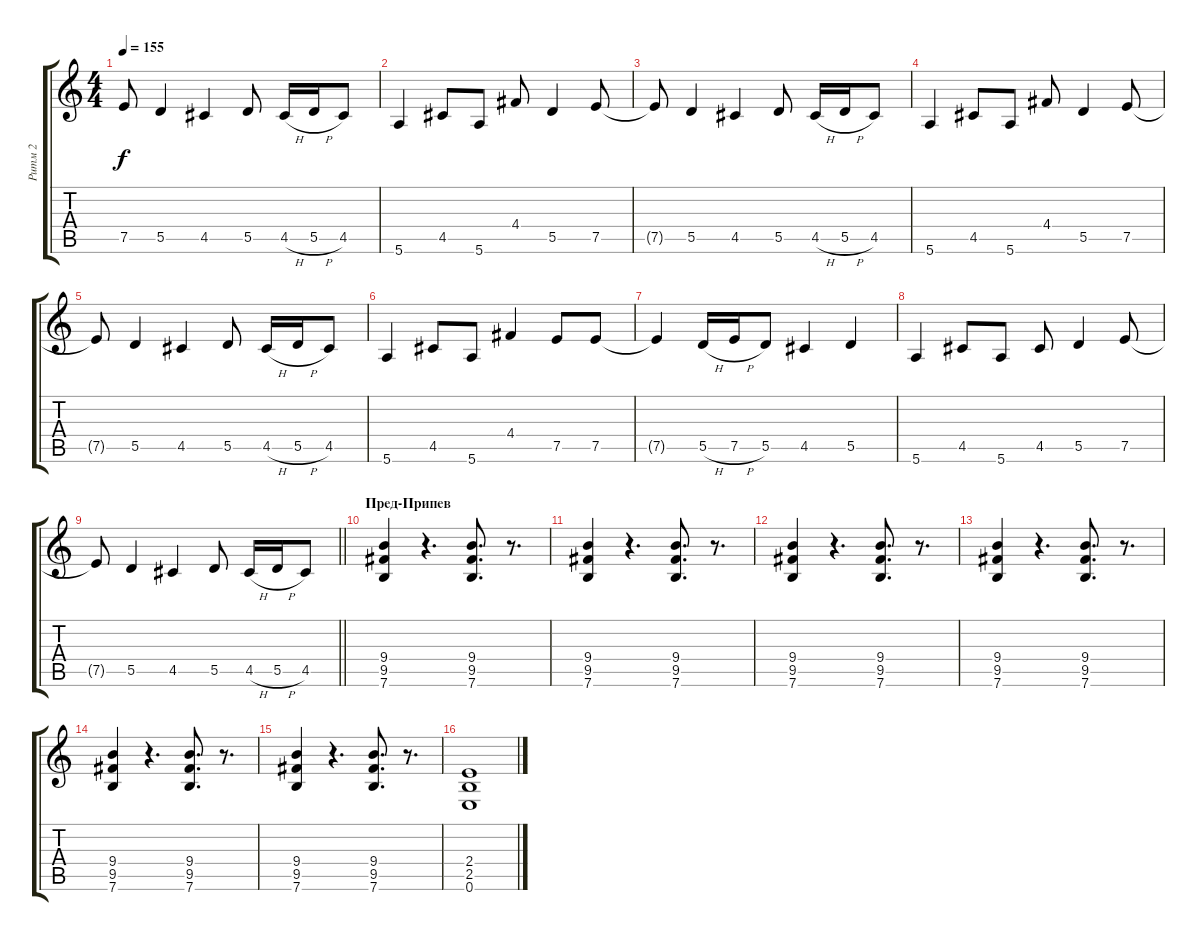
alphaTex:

\track ("Ритм 2" "Ритм 2") {instrument distortionguitar}
\staff {score tabs}
\tuning (E4 B3 G3 D3 A2 E2) {hide}
\ts (4 4)
\tempo 155
\clef g2
\ks c
7.5{t}.8{dy f} 5.5.4 4.5.4 5.5.8 4.5{h}.16 5.5{h}.16 4.5.8 |
5.6.4 4.5.8 5.6.8 4.4.8 5.5.4 7.5.8 |
7.5{t}.8 5.5.4 4.5.4 5.5.8 4.5{h}.16 5.5{h}.16 4.5.8 |
5.6.4 4.5.8 5.6.8 4.4.8 5.5.4 7.5.8 |
7.5{t}.8 5.5.4 4.5.4 5.5.8 4.5{h}.16 5.5{h}.16 4.5.8 |
5.6.4 4.5.8 5.6.8 4.4.4 7.5.8 7.5.8 |
7.5{t}.4 5.5{h}.16 7.5{h}.16 5.5.8 4.5.4 5.5.4 |
5.6.4 4.5.8 5.6.8 4.5.8 5.5.4 7.5.8 |
\barLineRight lightlight
7.5{t}.8 5.5.4 4.5.4 5.5.8 4.5{h}.16 5.5{h}.16 4.5.8 |
\section ("" "Пред-Припев")
(9.4 9.5 7.6).4 r.4{d} (9.4 9.5 7.6).8{d} r.8{d} |
(9.4 9.5 7.6).4 r.4{d} (9.4 9.5 7.6).8{d} r.8{d} |
(9.4 9.5 7.6).4 r.4{d} (9.4 9.5 7.6).8{d} r.8{d} |
(9.4 9.5 7.6).4 r.4{d} (9.4 9.5 7.6).8{d} r.8{d} |
(9.4 9.5 7.6).4 r.4{d} (9.4 9.5 7.6).8{d} r.8{d} |
(9.4 9.5 7.6).4 r.4{d} (9.4 9.5 7.6).8{d} r.8{d} |
(2.4 2.5 0.6).1
